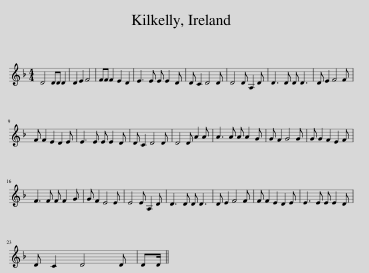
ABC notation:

X:1
L:1/8
M:4/4
I:linebreak $
K:F
V:1 treble
V:1
 D4 DD D2 | D2 E2 F4 | FF F2 E2 D2 | E3 E E E2 D | D C2 D4 D | %5
 D4 D A,2 D | D3 D D D3 | D E2 F4 F |$ F F2 E2 D2 E | E3 E E E2 D | %10
 D C2 D4 D | D4 D A2 A | A3 A A A2 G | G F2 G4 G | G G2 F2 E2 F |$ %15
 F3 F F F2 G | G F2 E4 E | E4 E A,2 D | D3 D D D3 | D E2 F4 F | %20
 F F2 E2 D2 E | E3 E E E2 D |$ D C2 D4 D | DD/ || %24
